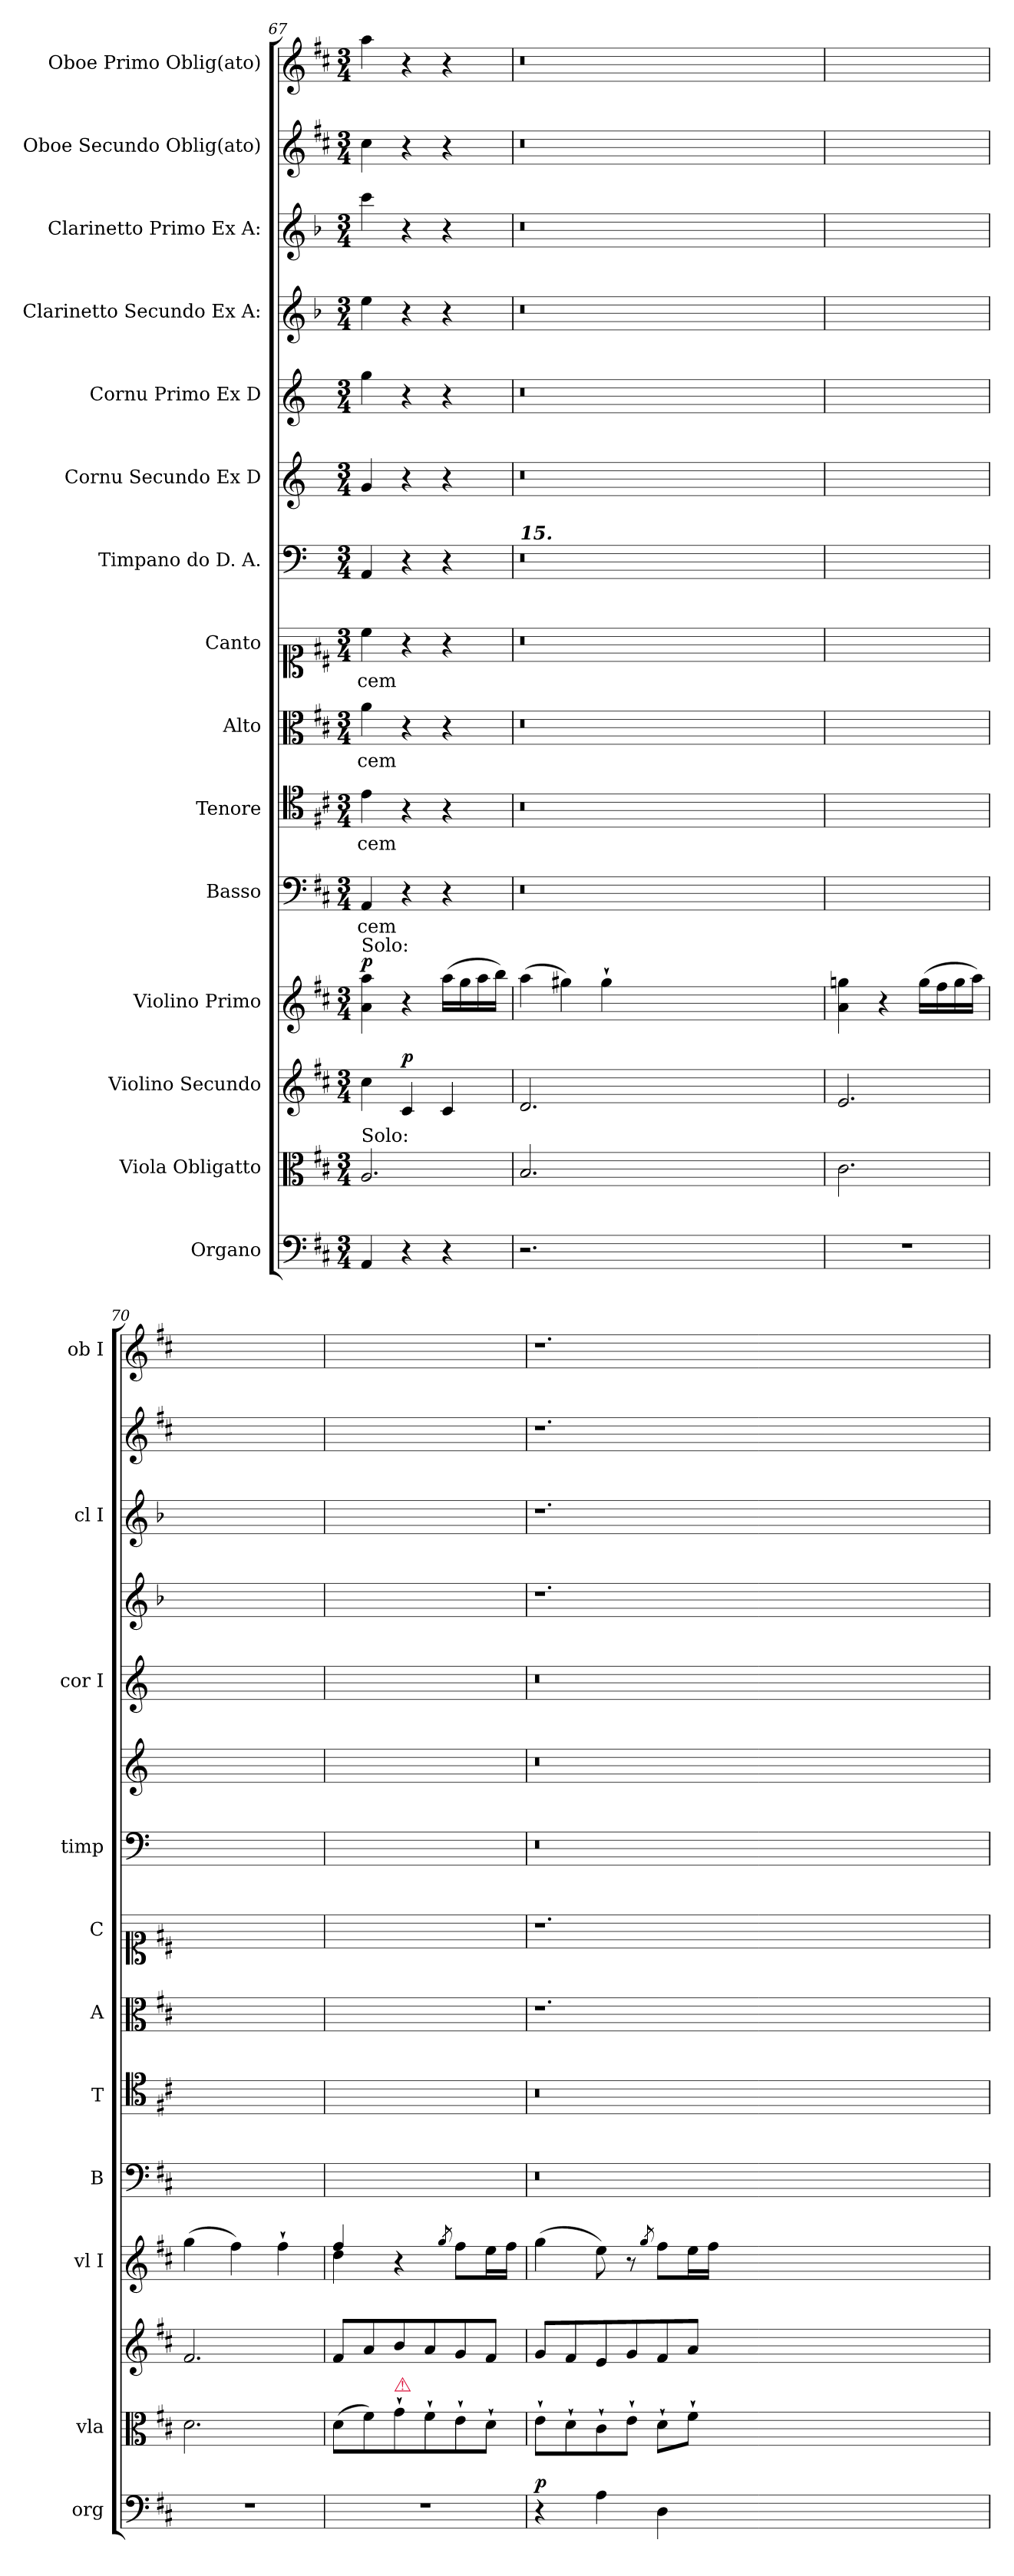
**kern	**dynam	**kern	**kern	**dynam	**kern	**dynam	**kern	**text	**kern	**text	**kern	**text	**kern	**text	**kern	**kern	**kern	**kern	**kern	**kern	**kern
*part15	*part15	*part14	*part13	*part13	*part12	*part12	*part11	*part11	*part10	*part10	*part9	*part9	*part8	*part8	*part7	*part6	*part5	*part4	*part3	*part2	*part1
*staff15	*staff15	*staff14	*staff13	*staff13	*staff12	*staff12	*staff11	*staff11	*staff10	*staff10	*staff9	*staff9	*staff8	*staff8	*staff7	*staff6	*staff5	*staff4	*staff3	*staff2	*staff1
*I"Organo	*	*I"Viola Obligatto	*I"Violino Secundo	*	*I"Violino Primo	*	*I"Basso	*	*I"Tenore	*	*I"Alto	*	*I"Canto	*	*I"Timpano do D. A.	*I"Cornu Secundo Ex D	*I"Cornu Primo Ex D	*I"Clarinetto Secundo Ex A:	*I"Clarinetto Primo Ex A:	*I"Oboe Secundo Oblig(ato)	*I"Oboe Primo Oblig(ato)
*I'org	*	*I'vla	*	*	*I'vl I	*	*I'B	*	*I'T	*	*I'A	*	*I'C	*	*I'timp	*	*I'cor I	*	*I'cl I	*	*I'ob I
*clefF4	*	*clefC3	*clefG2	*	*clefG2	*	*clefF4	*	*clefC4	*	*clefC3	*	*clefC1	*	*clefF4	*clefG2	*clefG2	*clefG2	*clefG2	*clefG2	*clefG2
*	*	*	*	*	*	*	*	*	*	*	*	*	*	*	*	*ITrd6c10	*ITrd6c10	*ITrd2c3	*ITrd2c3	*	*
*k[f#c#]	*	*k[f#c#]	*k[f#c#]	*	*k[f#c#]	*	*k[f#c#]	*	*k[f#c#]	*	*k[f#c#]	*	*k[f#c#]	*	*k[]	*k[f#c#]	*k[f#c#]	*k[f#c#]	*k[f#c#]	*k[f#c#]	*k[f#c#]
*D:	*	*D:	*D:	*	*D:	*	*D:	*	*D:	*	*D:	*	*D:	*	*	*D:	*D:	*D:	*D:	*D:	*D:
*M3/4	*	*M3/4	*M3/4	*	*M3/4	*	*M3/4	*	*M3/4	*	*M3/4	*	*M3/4	*	*M3/4	*M3/4	*M3/4	*M3/4	*M3/4	*M3/4	*M3/4
=67	=67	=67	=67	=67	=67	=67	=67	=67	=67	=67	=67	=67	=67	=67	=67	=67	=67	=67	=67	=67	=67
!	!	!	!	!	!LO:TX:a:t=Solo&colon;	!	!	!	!	!	!	!	!	!	!	!	!	!	!	!	!
!	!	!LO:TX:a:t=Solo&colon;	!	!	!	!	!	!	!	!	!	!	!	!	!	!	!	!	!	!	!
!	!	!	!	!	!	!LO:DY:a	!	!	!	!	!	!	!	!	!	!	!	!	!	!	!
4AA/	.	2.A/	4cc#\	.	4a\ 4aa\	p	4AA/	-cem	4e\	-cem	4a\	-cem	4cc#\	-cem	4AA/	4A/	4a\	4cc#\	4aa\	4cc#\	4aa\
!	!	!	!	!LO:DY:a	!	!	!	!	!	!	!	!	!	!	!	!	!	!	!	!	!
4r	.	.	4c#/	p	4r	.	4r	.	4r	.	4r	.	4r	.	4r	4r	4r	4r	4r	4r	4r
4r	.	.	4c#/	.	(16aa\LL	.	4r	.	4r	.	4r	.	4r	.	4r	4r	4r	4r	4r	4r	4r
.	.	.	.	.	16gg\	.	.	.	.	.	.	.	.	.	.	.	.	.	.	.	.
.	.	.	.	.	16aa\	.	.	.	.	.	.	.	.	.	.	.	.	.	.	.	.
.	.	.	.	.	16bb\JJ)	.	.	.	.	.	.	.	.	.	.	.	.	.	.	.	.
=68	=68	=68	=68	=68	=68	=68	=68	=68	=68	=68	=68	=68	=68	=68	=68	=68	=68	=68	=68	=68	=68
!	!	!	!	!	!	!	!	!	!	!	!	!	!	!	!LO:TX:a:Bi:t=15.	!	!	!	!	!	!
2.r	.	2.B/	2.d/	.	(4aa\	.	0.r	.	0.r	.	0.r	.	0.r	.	0.r	0.r	0.r	0.r	0.r	0.r	0.r
.	.	.	.	.	4gg#X\)	.	.	.	.	.	.	.	.	.	.	.	.	.	.	.	.
.	.	.	.	.	4gg#`\	.	.	.	.	.	.	.	.	.	.	.	.	.	.	.	.
0ryy	.	0ryy	0ryy	.	0ryy	.	.	.	.	.	.	.	.	.	.	.	.	.	.	.	.
4ryy	.	4ryy	4ryy	.	4ryy	.	.	.	.	.	.	.	.	.	.	.	.	.	.	.	.
=69	=69	=69	=69	=69	=69	=69	=69	=69	=69	=69	=69	=69	=69	=69	=69	=69	=69	=69	=69	=69	=69
2.r	.	2.c#\	2.e/	.	4a\ 4ggn\	.	2.ryy	.	2.ryy	.	2.ryy	.	2.ryy	.	2.ryy	2.ryy	2.ryy	2.ryy	2.ryy	2.ryy	2.ryy
.	.	.	.	.	4r	.	.	.	.	.	.	.	.	.	.	.	.	.	.	.	.
.	.	.	.	.	(16gg\LL	.	.	.	.	.	.	.	.	.	.	.	.	.	.	.	.
.	.	.	.	.	16ff#\	.	.	.	.	.	.	.	.	.	.	.	.	.	.	.	.
.	.	.	.	.	16gg\	.	.	.	.	.	.	.	.	.	.	.	.	.	.	.	.
.	.	.	.	.	16aa\JJ)	.	.	.	.	.	.	.	.	.	.	.	.	.	.	.	.
=70	=70	=70	=70	=70	=70	=70	=70	=70	=70	=70	=70	=70	=70	=70	=70	=70	=70	=70	=70	=70	=70
2.r	.	2.d\	2.f#/	.	(4gg\	.	2.ryy	.	2.ryy	.	2.ryy	.	2.ryy	.	2.ryy	2.ryy	2.ryy	2.ryy	2.ryy	2.ryy	2.ryy
.	.	.	.	.	4ff#\)	.	.	.	.	.	.	.	.	.	.	.	.	.	.	.	.
.	.	.	.	.	4ff#`\	.	.	.	.	.	.	.	.	.	.	.	.	.	.	.	.
=71	=71	=71	=71	=71	=71	=71	=71	=71	=71	=71	=71	=71	=71	=71	=71	=71	=71	=71	=71	=71	=71
*	*	*	*	*	*^	*	*	*	*	*	*	*	*	*	*	*	*	*	*	*	*
2.r	.	(8d\L	8f#/L	.	4ff#/	4dd\	.	2.ryy	.	2.ryy	.	2.ryy	.	2.ryy	.	2.ryy	2.ryy	2.ryy	2.ryy	2.ryy	2.ryy	2.ryy
.	.	8f#\)	8a/	.	.	.	.	.	.	.	.	.	.	.	.	.	.	.	.	.	.	.
!	!	!LO:TX:a:color=crimson:t=⚠	!	!	!	!	!	!	!	!	!	!	!	!	!	!	!	!	!	!	!	!
.	.	8g`\	8b/	.	4r	4ryy	.	.	.	.	.	.	.	.	.	.	.	.	.	.	.	.
.	.	8f#`\	8a/	.	.	.	.	.	.	.	.	.	.	.	.	.	.	.	.	.	.	.
.	.	.	.	.	8qgg/	.	.	.	.	.	.	.	.	.	.	.	.	.	.	.	.	.
.	.	8e`\	8g/	.	8ff#\L	4ryy	.	.	.	.	.	.	.	.	.	.	.	.	.	.	.	.
.	.	8d`\J	8f#/J	.	16ee\L	.	.	.	.	.	.	.	.	.	.	.	.	.	.	.	.	.
.	.	.	.	.	16ff#\JJ	.	.	.	.	.	.	.	.	.	.	.	.	.	.	.	.	.
*	*	*	*	*	*v	*v	*	*	*	*	*	*	*	*	*	*	*	*	*	*	*	*
=72	=72	=72	=72	=72	=72	=72	=72	=72	=72	=72	=72	=72	=72	=72	=72	=72	=72	=72	=72	=72	=72
!	!LO:DY:a	!	!	!	!	!	!	!	!	!	!	!	!	!	!	!	!	!	!	!	!
4r	p	8e`\L	8g/L	.	(4gg\	.	0.r	.	0.r	.	1.r	.	1.r	.	0.r	0.r	0.r	1.r	1.r	1.r	1.r
.	.	8d`\	8f#/	.	.	.	.	.	.	.	.	.	.	.	.	.	.	.	.	.	.
4A\	.	8c#`\	8e/	.	8ee\)	.	.	.	.	.	.	.	.	.	.	.	.	.	.	.	.
.	.	8e`\J	8g/	.	8r	.	.	.	.	.	.	.	.	.	.	.	.	.	.	.	.
.	.	.	.	.	8qgg/	.	.	.	.	.	.	.	.	.	.	.	.	.	.	.	.
4D\	.	8d`\L	8f#/	.	8ff#\L	.	.	.	.	.	.	.	.	.	.	.	.	.	.	.	.
.	.	8f#`\J	8a/J	.	16ee\L	.	.	.	.	.	.	.	.	.	.	.	.	.	.	.	.
.	.	.	.	.	16ff#\JJ	.	.	.	.	.	.	.	.	.	.	.	.	.	.	.	.
0ryy	.	0ryy	0ryy	.	0ryy	.	.	.	.	.	.	.	.	.	.	.	.	.	.	.	.
.	.	.	.	.	.	.	.	.	.	.	1.ryy	.	1.ryy	.	.	.	.	1.ryy	1.ryy	1.ryy	1.ryy
4ryy	.	4ryy	4ryy	.	4ryy	.	.	.	.	.	.	.	.	.	.	.	.	.	.	.	.
=	=	=	=	=	=	=	=	=	=	=	=	=	=	=	=	=	=	=	=	=	=
*-	*-	*-	*-	*-	*-	*-	*-	*-	*-	*-	*-	*-	*-	*-	*-	*-	*-	*-	*-	*-	*-
